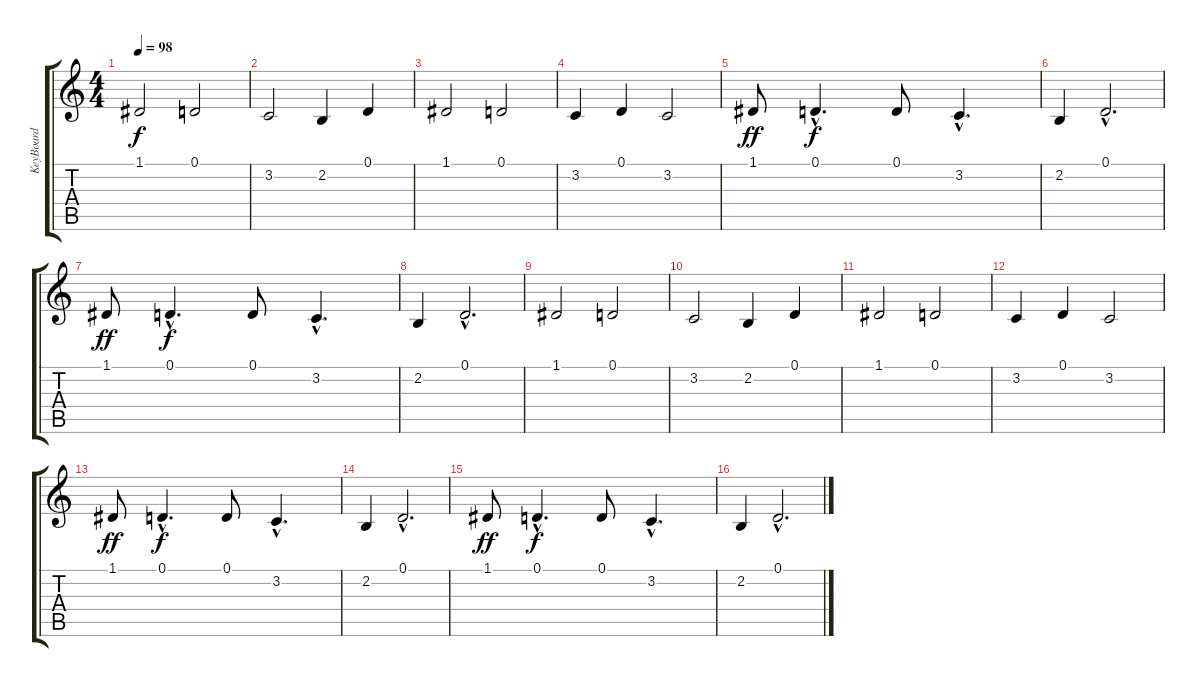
\track ("KeyBoard" "KeyBoard") {instrument drawbarorgan}
\staff {score tabs}
\tuning (D4 A3 F3 C3 G2 D2) {hide}
\ts (4 4)
\tempo 98
\clef g2
\ks c
1.1.2{dy f instrument drawbarorgan} 0.1.2 |
3.2.2 2.2.4 0.1.4 |
1.1.2 0.1.2 |
3.2.4 0.1.4 3.2.2 |
1.1.8{dy ff} 0.1{hac}.4{d dy f} 0.1.8 3.2{hac}.4{d} |
2.2.4 0.1{hac}.2{d} |
1.1.8{dy ff} 0.1{hac}.4{d dy f} 0.1.8 3.2{hac}.4{d} |
2.2.4 0.1{hac}.2{d} |
1.1.2 0.1.2 |
3.2.2 2.2.4 0.1.4 |
1.1.2 0.1.2 |
3.2.4 0.1.4 3.2.2 |
1.1.8{dy ff} 0.1{hac}.4{d dy f} 0.1.8 3.2{hac}.4{d} |
2.2.4 0.1{hac}.2{d} |
1.1.8{dy ff} 0.1{hac}.4{d dy f} 0.1.8 3.2{hac}.4{d} |
2.2.4 0.1{hac}.2{d}
